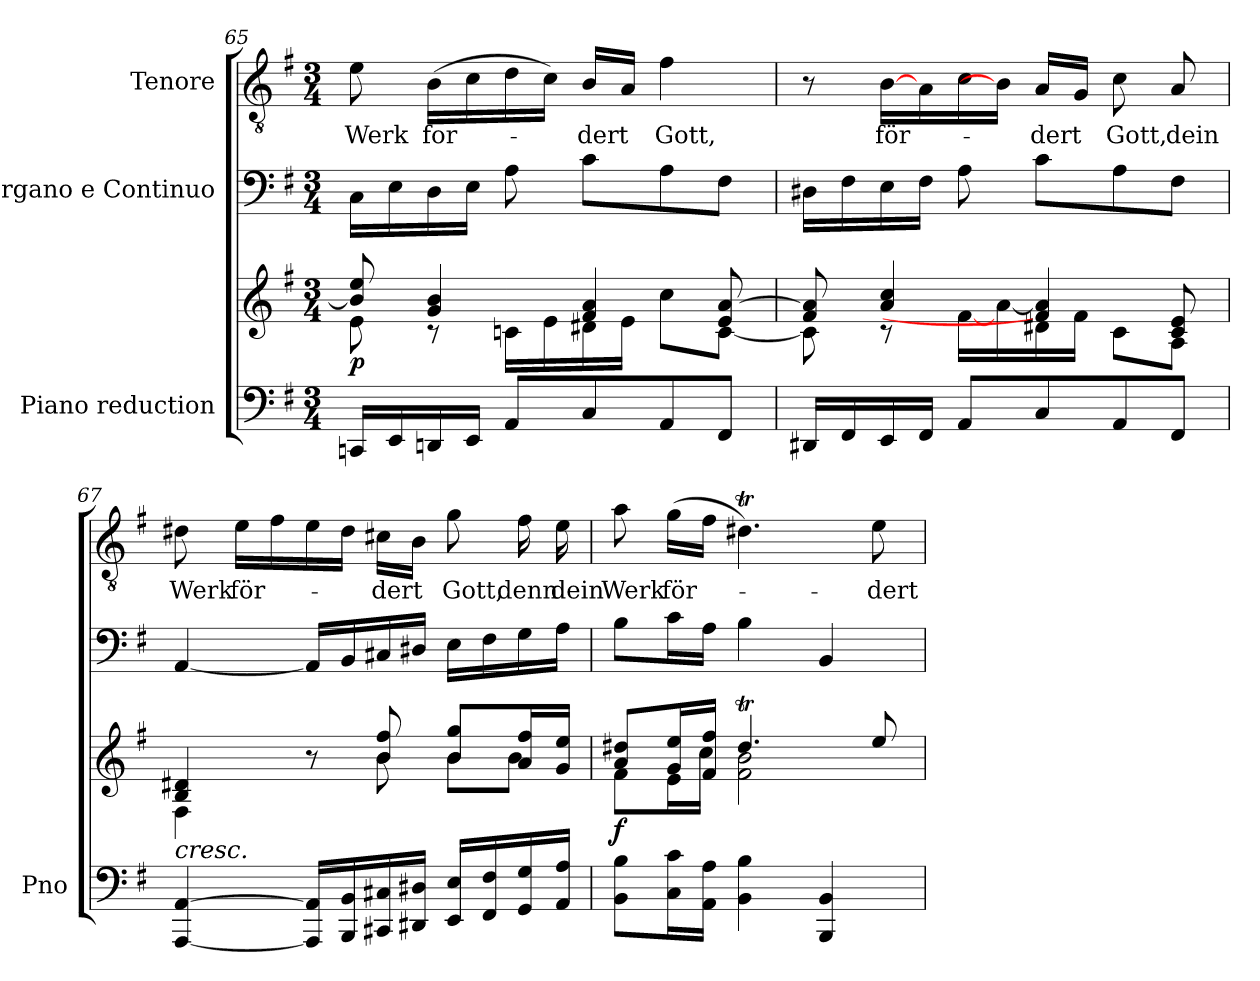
**kern	**kern	**dynam	**kern	**kern	**text
*part3	*part3	*part3	*part2	*part1	*part1
*staff4	*staff3	*staff3/4	*staff2	*staff1	*staff1
*I"Piano reduction	*	*	*I"Organo e Continuo	*I"Tenore	*
*I'Pno	*	*	*	*	*
*clefF4	*clefG2	*	*clefF4	*clefGv2	*
*k[f#]	*k[f#]	*	*k[f#]	*k[f#]	*
*M3/4	*M3/4	*	*M3/4	*M3/4	*
=65	=65	=65	=65	=65	=65
*	*^	*	*	*	*
!	!	!	!LO:DY:b	!	!	!LO:LY:b
16CCn/LL	8b/] 8ee/	8e\	p	16C\LL	8e\	Werk
16EE/	.	.	.	16E\	.	.
!	!	!	!	!	!	!LO:LY:b
16DDn/	4g/ 4b/	8r	.	16D\	(16B\LL	for-
16EE/JJ	.	.	.	16E\JJ	16c\	.
8AA/L	.	16cn\LL	.	8A\	16d\	.
.	.	16e\	.	.	16c\JJ)	.
!	!	!	!	!	!	!LO:LY:b
8C/	4f#/ 4a/	16d#X\	.	8c\L	16B/LL	dert
.	.	16e\JJ	.	.	16A/JJ	.
!	!	!	!	!	!	!LO:LY:b
8AA/	.	8cc\L	.	8A\	4f#\	Gott,
8FF#/J	8e/ [8a/	[8c\J	.	8F#\J	.	.
=66	=66	=66	=66	=66	=66	=66
16DD#X/LL	8f#/ 8a/]	8c\]	.	16D#X\LL	8r	.
16FF#/	.	.	.	16F#\	.	.
!	!	!	!	!	!	!LO:LY:b
16EE/	4a/ 4cc/	8r	.	16E\	[>16B\LL	för-
16FF#/JJ	.	.	.	16F#\JJ	16A\	.
8AA/L	.	[16f#\LL	.	8A\	16c\	.
.	.	[16a\	.	.	16B\JJ]	.
!	!	!	!	!	!	!LO:LY:b
8C/	4f#/] 4a/]	16d#X\	.	8c\L	16A/LL	dert
.	.	16f#\JJ	.	.	16G/JJ	.
!	!	!	!	!	!	!LO:LY:b
8AA/	.	8c\L	.	8A\	8c\	Gott,
!	!	!	!	!	!	!LO:LY:b
8FF#/J	8c/ 8e/	8A\J	.	8F#\J	8A/	dein
!!LO:PB:g=z
=67	=67	=67	=67	=67	=67	=67
!	!LO:TX:b:i:t=cresc.	!	!	!	!	!
!	!	!	!	!	!	!LO:LY:b
[<4AAA/ [4AA/	4B/ 4d#X/	4F#\	.	[<4AA/	8d#X\	Werk
!	!	!	!	!	!	!LO:LY:b
.	.	.	.	.	16e\LL	för-
.	.	.	.	.	16f#\	.
16AAA/] 16AA/]LL	8r	8ryy	.	16AA/LL]	16e\	.
16BBB/ 16BB/	.	.	.	16BB/	16d#\JJ	.
!	!	!	!	!	!	!LO:LY:b
16CC#X/ 16C#X/	8b/ 8ff#/	8b\	.	16C#X/	16c#X\LL	-dert
16DD#X/ 16D#X/JJ	.	.	.	16D#X/JJ	16B\JJ	.
!	!	!	!	!	!	!LO:LY:b
16EE/ 16E/LL	8b/ 8gg/L	8b\L	.	16E\LL	8g\	Gott,
16FF#/ 16F#/	.	.	.	16F#\	.	.
!	!	!	!	!	!	!LO:LY:b
16GG/ 16G/	16a/ 16ff#/L	8b\J	.	16G\	16f#\	denn
!	!	!	!	!	!	!LO:LY:b
16AA/ 16A/JJ	16g/ 16ee/JJ	.	.	16A\JJ	16e\	dein
=68	=68	=68	=68	=68	=68	=68
!	!	!	!LO:DY:b	!	!	!LO:LY:b
8BB\ 8B\L	8a/ 8dd#X/L	8f#\L	f	8B\L	8a\	Werk
!	!	!	!	!	!	!LO:LY:b
16C\ 16c\L	16g/ 16ee/L	16e\L	.	16c\L	(16g\LL	för-
16AA\ 16A\JJ	16f#/ 16ff#/JJ	16cc\JJ	.	16A\JJ	16f#\JJ	.
4BB\ 4B\	4.dd#t/	2f#\ 2b\	.	4B\	4.d#Xt\)	.
4BBB/ 4BB/	.	.	.	4BB/	.	.
!	!	!	!	!	!	!LO:LY:b
.	8ee/	.	.	.	8e\	-dert
*	*v	*v	*	*	*	*
=	=	=	=	=	=
*-	*-	*-	*-	*-	*-
